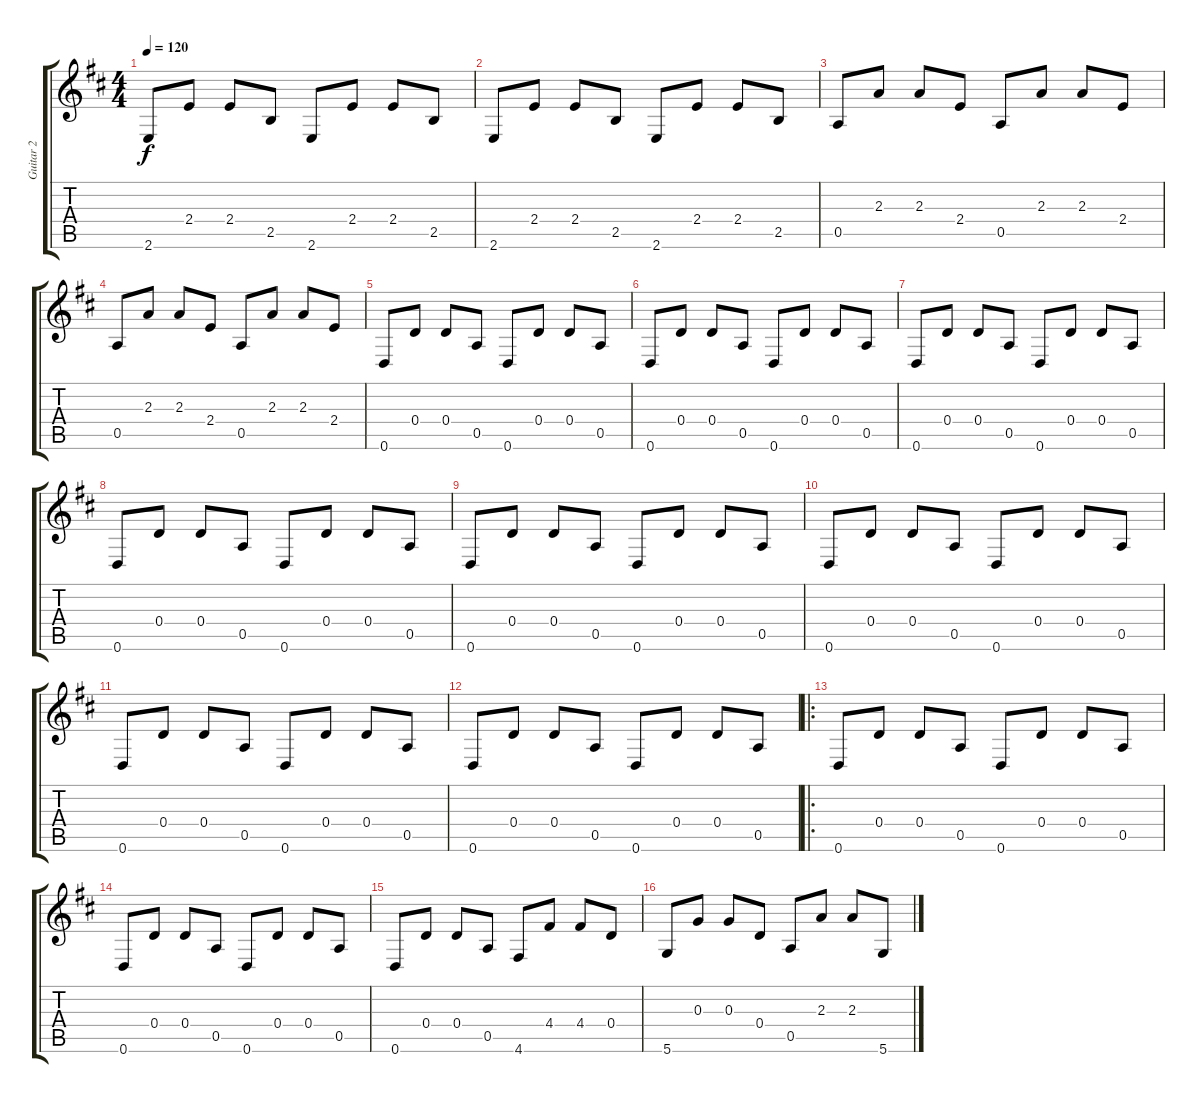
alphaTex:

\track ("Guitar 2" "Guitar 2") {instrument acousticguitarsteel}
\staff {score tabs}
\tuning (E4 B3 G3 D3 A2 D2) {hide}
\ts (4 4)
\tempo 120
\clef g2
\ks d
2.6.8{dy f} 2.4.8 2.4.8 2.5.8 2.6.8 2.4.8 2.4.8 2.5.8 |
2.6.8 2.4.8 2.4.8 2.5.8 2.6.8 2.4.8 2.4.8 2.5.8 |
0.5.8 2.3.8 2.3.8 2.4.8 0.5.8 2.3.8 2.3.8 2.4.8 |
0.5.8 2.3.8 2.3.8 2.4.8 0.5.8 2.3.8 2.3.8 2.4.8 |
0.6.8 0.4.8 0.4.8 0.5.8 0.6.8 0.4.8 0.4.8 0.5.8 |
0.6.8 0.4.8 0.4.8 0.5.8 0.6.8 0.4.8 0.4.8 0.5.8 |
0.6.8 0.4.8 0.4.8 0.5.8 0.6.8 0.4.8 0.4.8 0.5.8 |
0.6.8 0.4.8 0.4.8 0.5.8 0.6.8 0.4.8 0.4.8 0.5.8 |
0.6.8 0.4.8 0.4.8 0.5.8 0.6.8 0.4.8 0.4.8 0.5.8 |
0.6.8 0.4.8 0.4.8 0.5.8 0.6.8 0.4.8 0.4.8 0.5.8 |
0.6.8 0.4.8 0.4.8 0.5.8 0.6.8 0.4.8 0.4.8 0.5.8 |
0.6.8 0.4.8 0.4.8 0.5.8 0.6.8 0.4.8 0.4.8 0.5.8 |
\ro
0.6.8 0.4.8 0.4.8 0.5.8 0.6.8 0.4.8 0.4.8 0.5.8 |
0.6.8 0.4.8 0.4.8 0.5.8 0.6.8 0.4.8 0.4.8 0.5.8 |
0.6.8 0.4.8 0.4.8 0.5.8 4.6.8 4.4.8 4.4.8 0.4.8 |
5.6.8 0.3.8 0.3.8 0.4.8 0.5.8 2.3.8 2.3.8 5.6.8
